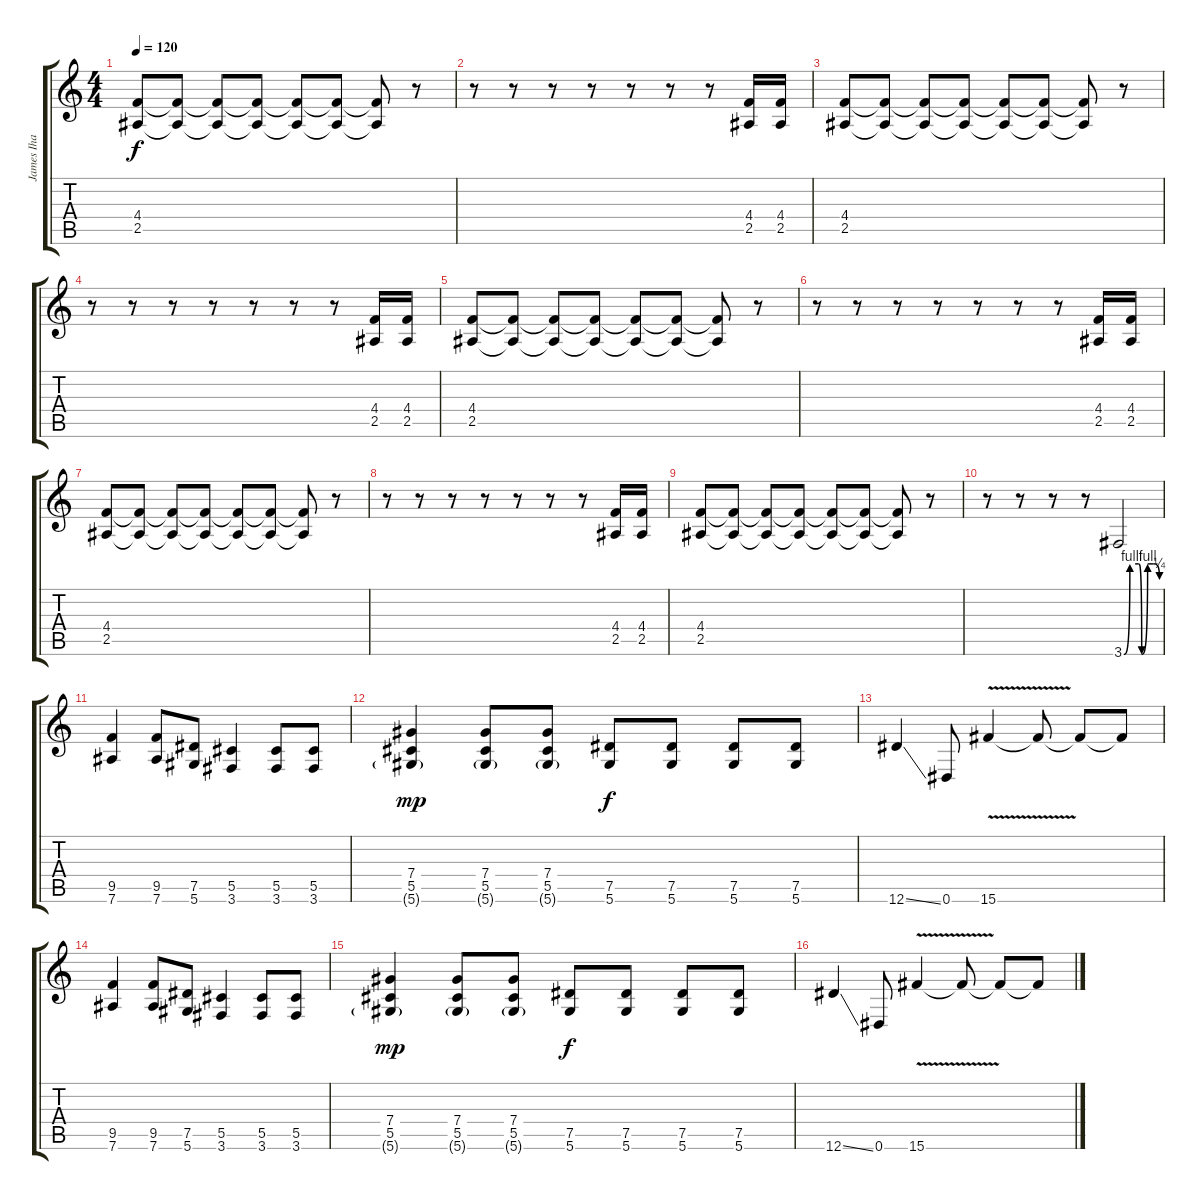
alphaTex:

\track ("James Iha" "James Iha") {instrument electricguitarjazz}
\staff {score tabs}
\tuning (Eb4 Bb3 Gb3 Db3 Ab2 Eb2) {hide}
\ts (4 4)
\tempo 120
\clef g2
\ks c
(4.4 2.5).8{dy f volume 5 instrument overdrivenguitar} (4.4{t} 2.5{t}).8 (4.4{t} 2.5{t}).8{volume 4} (4.4{t} 2.5{t}).8{volume 3} (4.4{t} 2.5{t}).8{volume 2} (4.4{t} 2.5{t}).8{volume 1} (4.4{t} 2.5{t}).8{volume 0} r.8 |
r.8 r.8 r.8 r.8 r.8 r.8 r.8 (4.4 2.5).16{volume 5 instrument overdrivenguitar} (4.4 2.5).16 |
(4.4 2.5).8{volume 5 instrument overdrivenguitar} (4.4{t} 2.5{t}).8 (4.4{t} 2.5{t}).8{volume 4} (4.4{t} 2.5{t}).8{volume 3} (4.4{t} 2.5{t}).8{volume 2} (4.4{t} 2.5{t}).8{volume 1} (4.4{t} 2.5{t}).8{volume 0} r.8 |
r.8 r.8 r.8 r.8 r.8 r.8 r.8 (4.4 2.5).16{volume 5 instrument overdrivenguitar} (4.4 2.5).16 |
(4.4 2.5).8{volume 5 instrument overdrivenguitar} (4.4{t} 2.5{t}).8 (4.4{t} 2.5{t}).8{volume 4} (4.4{t} 2.5{t}).8{volume 3} (4.4{t} 2.5{t}).8{volume 2} (4.4{t} 2.5{t}).8{volume 1} (4.4{t} 2.5{t}).8{volume 0} r.8 |
r.8 r.8 r.8 r.8 r.8 r.8 r.8 (4.4 2.5).16{volume 5 instrument overdrivenguitar} (4.4 2.5).16 |
(4.4 2.5).8{volume 5 instrument overdrivenguitar} (4.4{t} 2.5{t}).8 (4.4{t} 2.5{t}).8{volume 4} (4.4{t} 2.5{t}).8{volume 3} (4.4{t} 2.5{t}).8{volume 2} (4.4{t} 2.5{t}).8{volume 1} (4.4{t} 2.5{t}).8{volume 0} r.8 |
r.8 r.8 r.8 r.8 r.8 r.8 r.8 (4.4 2.5).16{volume 5 instrument overdrivenguitar} (4.4 2.5).16 |
(4.4 2.5).8{volume 5 instrument overdrivenguitar} (4.4{t} 2.5{t}).8 (4.4{t} 2.5{t}).8{volume 4} (4.4{t} 2.5{t}).8{volume 3} (4.4{t} 2.5{t}).8{volume 2} (4.4{t} 2.5{t}).8{volume 1} (4.4{t} 2.5{t}).8{volume 0} r.8 |
r.8 r.8 r.8 r.8 3.6{be (custom 0 0 10 4 25 4 30 0 40 4 50 4 60 1)}.2{volume 12 instrument lead2sawtooth} |
(9.5 7.6).4 (9.5 7.6).8 (7.5 5.6).8 (5.5 3.6).4 (5.5 3.6).8 (5.5 3.6).8 |
(7.4 5.5 5.6{g}).4{dy mp} (7.4 5.5 5.6{g}).8 (7.4 5.5 5.6{g}).8 (7.5 5.6).8{dy f} (7.5 5.6).8 (7.5 5.6).8 (7.5 5.6).8 |
12.6{ss}.4 0.6.8 15.6{v}.4 15.6{t}.8 15.6{t}.8 15.6{t}.8 |
(9.5 7.6).4 (9.5 7.6).8 (7.5 5.6).8 (5.5 3.6).4 (5.5 3.6).8 (5.5 3.6).8 |
(7.4 5.5 5.6{g}).4{dy mp} (7.4 5.5 5.6{g}).8 (7.4 5.5 5.6{g}).8 (7.5 5.6).8{dy f} (7.5 5.6).8 (7.5 5.6).8 (7.5 5.6).8 |
12.6{ss}.4 0.6.8 15.6{v}.4 15.6{t}.8 15.6{t}.8 15.6{t}.8
